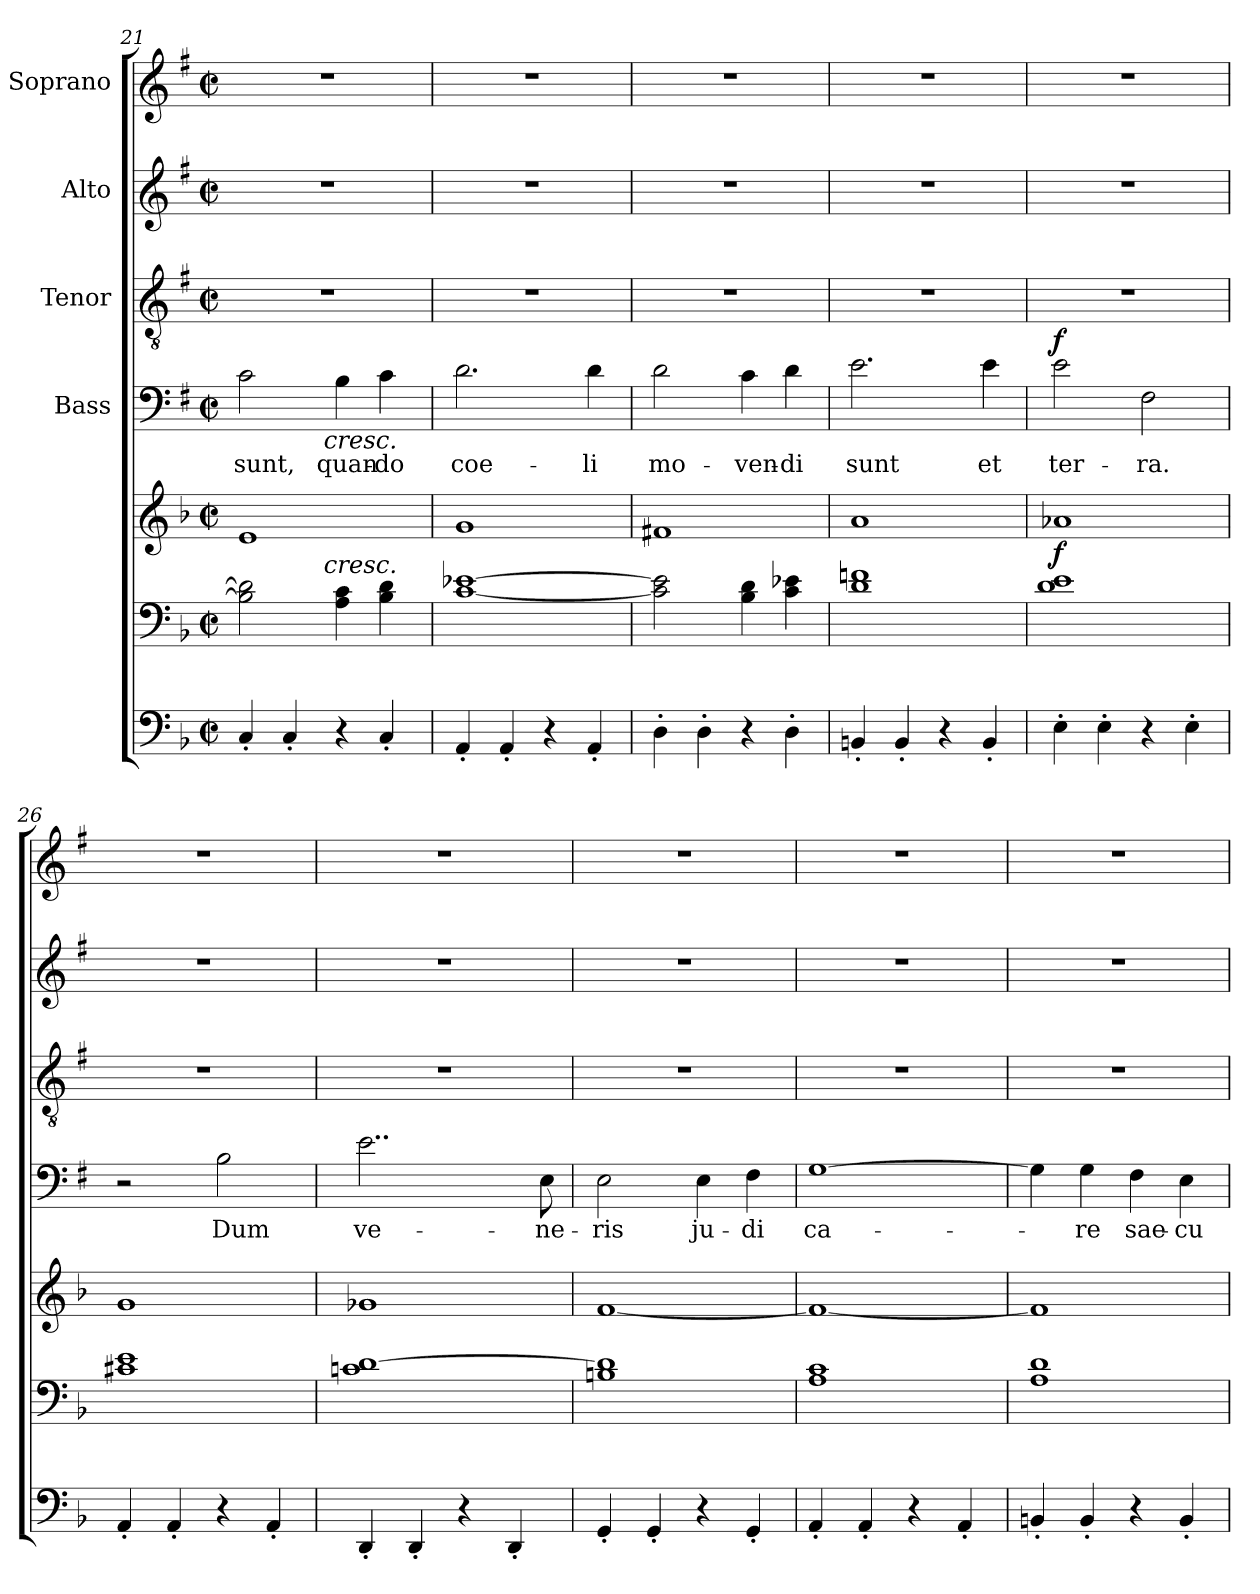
**kern	**kern	**kern	**dynam	**kern	**text	**dynam	**kern	**kern	**kern
*part6	*part5	*part5	*part5	*part4	*part4	*part4	*part3	*part2	*part1
*staff7	*staff6	*staff5	*staff5/6	*staff4	*staff4	*staff4	*staff3	*staff2	*staff1
*	*	*	*	*I"Bass	*	*	*I"Tenor	*I"Alto	*I"Soprano
*clefF4	*clefF4	*clefG2	*	*clefF4	*	*	*clefGv2	*clefG2	*clefG2
*	*	*	*	*ITrd1c2	*	*	*ITrd1c2	*ITrd1c2	*ITrd1c2
*k[b-]	*k[b-]	*k[b-]	*	*k[b-]	*	*	*k[b-]	*k[b-]	*k[b-]
*d:	*d:	*d:	*	*d:	*	*	*d:	*d:	*d:
*M2/2	*M2/2	*M2/2	*	*M2/2	*	*	*M2/2	*M2/2	*M2/2
*met(c|)	*met(c|)	*met(c|)	*	*met(c|)	*	*	*met(c|)	*met(c|)	*met(c|)
=21	=21	=21	=21	=21	=21	=21	=21	=21	=21
*	*^	*	*	*^	*	*	*	*	*
4C'</	2B-\] 2d\]	4...ryy	1e	.	2B-\	4...ryy	sunt,	.	1r	1r	1r
4C'</	.	.	.	.	.	.	.	.	.	.	.
!	!	!	!	!	!	!LO:TX:b:i:t=cresc.	!	!	!	!	!
!	!	!LO:TX:a:i:t=cresc.	!	!	!	!	!	!	!	!	!
.	.	2ryy	.	.	.	2ryy	.	.	.	.	.
4r	4A\ 4c\	.	.	.	4A\	.	quan-	.	.	.	.
4C'</	4B-\ 4d\	.	.	.	4B-\	.	-do	.	.	.	.
.	.	32ryy	.	.	.	32ryy	.	.	.	.	.
*	*v	*v	*	*	*v	*v	*	*	*	*	*
=22	=22	=22	=22	=22	=22	=22	=22	=22	=22
4AA'</	[1c [1e-X	1g	.	2.c\	coe-	.	1r	1r	1r
4AA'</	.	.	.	.	.	.	.	.	.
4r	.	.	.	.	.	.	.	.	.
4AA'</	.	.	.	4c\	-li	.	.	.	.
=23	=23	=23	=23	=23	=23	=23	=23	=23	=23
4D'>\	2c\] 2e-\]	1f#X	.	2c\	mo-	.	1r	1r	1r
4D'>\	.	.	.	.	.	.	.	.	.
4r	4B-\ 4d\	.	.	4B-\	-ven-	.	.	.	.
4D'>\	4c\ 4e-X\	.	.	4c\	-di	.	.	.	.
=24	=24	=24	=24	=24	=24	=24	=24	=24	=24
4BBn'</	1d 1fn	1a	.	2.d\	sunt	.	1r	1r	1r
4BB'</	.	.	.	.	.	.	.	.	.
4r	.	.	.	.	.	.	.	.	.
4BB'</	.	.	.	4d\	et	.	.	.	.
=25	=25	=25	=25	=25	=25	=25	=25	=25	=25
!	!	!	!LO:DY:b	!	!	!LO:DY:b	!	!	!
4E'>\	1d 1e	1a-X	f	2d\	ter-	f	1r	1r	1r
4E'>\	.	.	.	.	.	.	.	.	.
4r	.	.	.	2E\	-ra.	.	.	.	.
4E'>\	.	.	.	.	.	.	.	.	.
=26	=26	=26	=26	=26	=26	=26	=26	=26	=26
4AA'</	1c#X 1e	1g	.	2r	.	.	1r	1r	1r
4AA'</	.	.	.	.	.	.	.	.	.
4r	.	.	.	2A\	Dum	.	.	.	.
4AA'</	.	.	.	.	.	.	.	.	.
!!LO:LB:g=z
=27	=27	=27	=27	=27	=27	=27	=27	=27	=27
4DD'</	1cn [1d	1g-X	.	2..d\	ve-	.	1r	1r	1r
4DD'</	.	.	.	.	.	.	.	.	.
4r	.	.	.	.	.	.	.	.	.
4DD'</	.	.	.	.	.	.	.	.	.
.	.	.	.	8D\	-ne-	.	.	.	.
=28	=28	=28	=28	=28	=28	=28	=28	=28	=28
4GG'</	1Bn 1d]	[1f	.	2D\	-ris	.	1r	1r	1r
4GG'</	.	.	.	.	.	.	.	.	.
4r	.	.	.	4D\	ju-	.	.	.	.
4GG'</	.	.	.	4E\	-di	.	.	.	.
=29	=29	=29	=29	=29	=29	=29	=29	=29	=29
4AA'</	1A 1c	1f_	.	[1F	ca-	.	1r	1r	1r
4AA'</	.	.	.	.	.	.	.	.	.
4r	.	.	.	.	.	.	.	.	.
4AA'</	.	.	.	.	.	.	.	.	.
=30	=30	=30	=30	=30	=30	=30	=30	=30	=30
4BBn'</	1A 1d	1f]	.	4F\]	.	.	1r	1r	1r
4BB'</	.	.	.	4F\	-re	.	.	.	.
4r	.	.	.	4E\	sae-	.	.	.	.
4BB'</	.	.	.	4D\	-cu-	.	.	.	.
=	=	=	=	=	=	=	=	=	=
*-	*-	*-	*-	*-	*-	*-	*-	*-	*-
